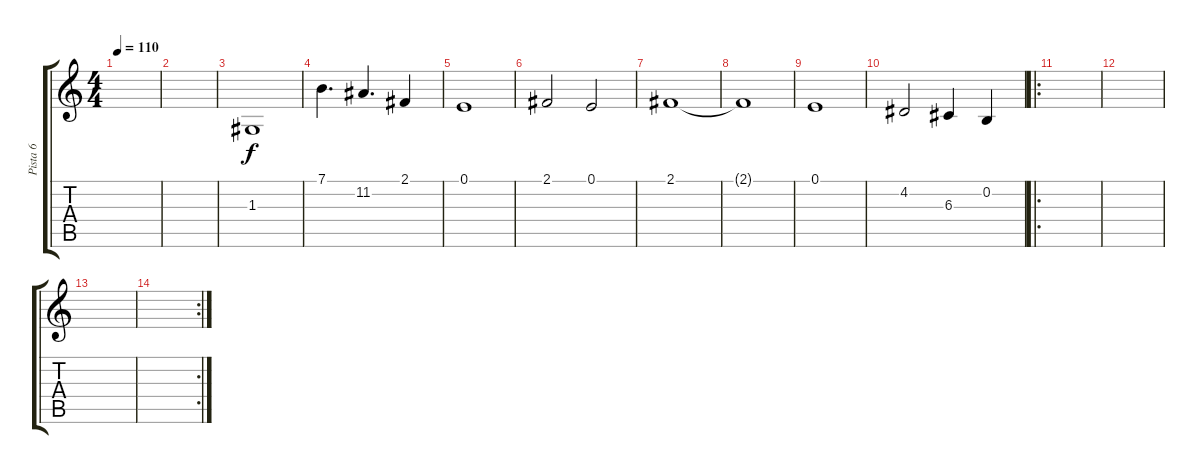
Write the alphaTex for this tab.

\track ("Pista 6" "Pista 6") {instrument stringensemble2}
\staff {score tabs}
\tuning (E4 B3 G3 D3 A2 E2) {hide}
\ts (4 4)
\tempo 110
\clef g2
\ks c
|
|
1.3.1 |
7.1.4{d} 11.2.4{d} 2.1.4 |
0.1.1 |
2.1.2 0.1.2 |
2.1.1 |
2.1{t}.1 |
0.1.1 |
4.2.2 6.3.4 0.2.4 |
\ro
|
|
|
\rc 2
